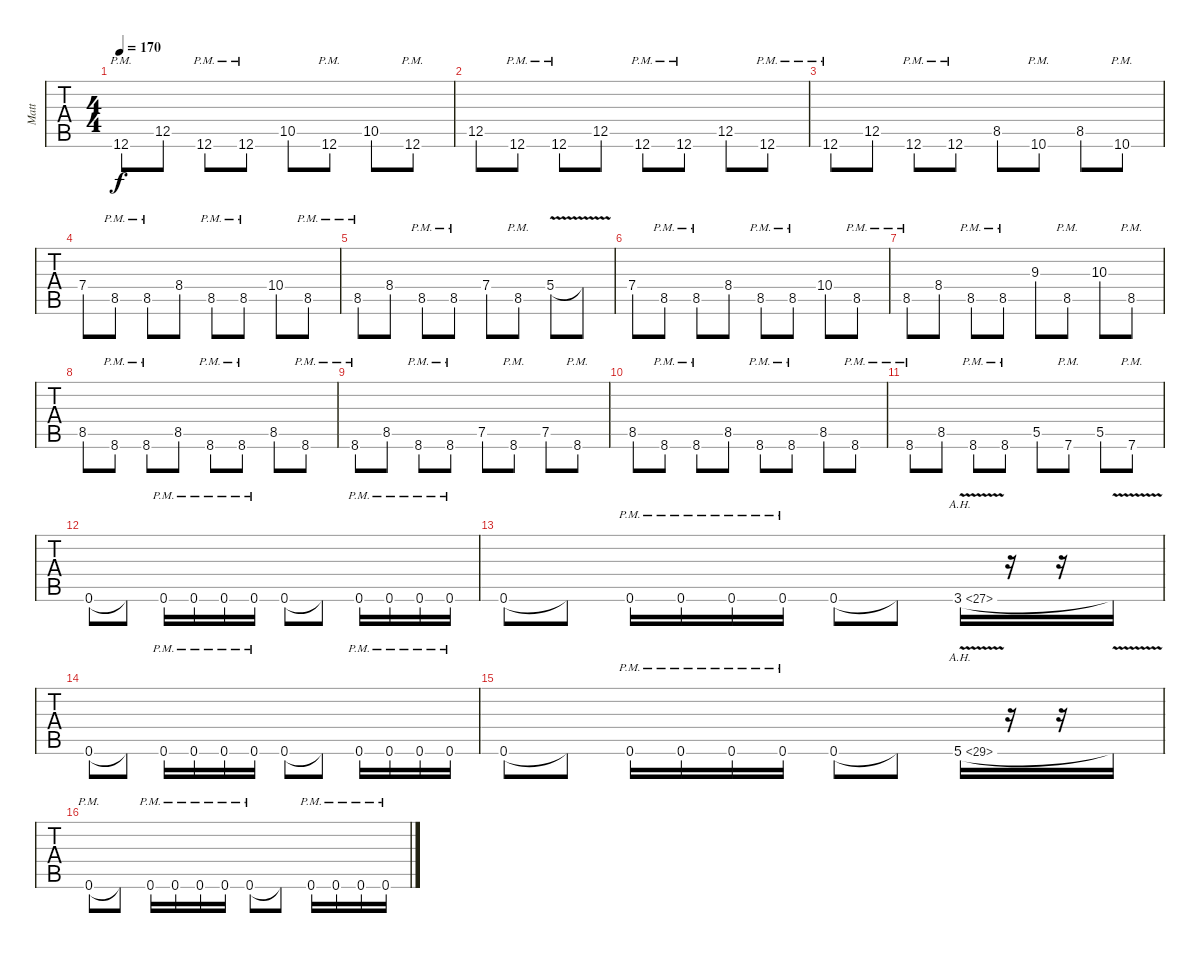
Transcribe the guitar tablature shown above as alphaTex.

\track ("Matt" "Matt") {instrument distortionguitar}
\staff {tabs}
\tuning (E4 B3 G3 D3 A2 D2) {hide}
\ts (4 4)
\tempo 170
\clef g2
\ks c
12.6{pm}.8{dy f} 12.5.8 12.6{pm}.8 12.6{pm}.8 10.5.8 12.6{pm}.8 10.5.8 12.6{pm}.8 |
12.5.8 12.6{pm}.8 12.6{pm}.8 12.5.8 12.6{pm}.8 12.6{pm}.8 12.5.8 12.6{pm}.8 |
12.6{pm}.8 12.5.8 12.6{pm}.8 12.6{pm}.8 8.5.8 10.6{pm}.8 8.5.8 10.6{pm}.8 |
7.4.8 8.5{pm}.8 8.5{pm}.8 8.4.8 8.5{pm}.8 8.5{pm}.8 10.4.8 8.5{pm}.8 |
8.5{pm}.8 8.4.8 8.5{pm}.8 8.5{pm}.8 7.4.8 8.5{pm}.8 5.4{v}.8 5.4{t}.8 |
7.4.8 8.5{pm}.8 8.5{pm}.8 8.4.8 8.5{pm}.8 8.5{pm}.8 10.4.8 8.5{pm}.8 |
8.5{pm}.8 8.4.8 8.5{pm}.8 8.5{pm}.8 9.3.8 8.5{pm}.8 10.3.8 8.5{pm}.8 |
8.5.8 8.6{pm}.8 8.6{pm}.8 8.5.8 8.6{pm}.8 8.6{pm}.8 8.5.8 8.6{pm}.8 |
8.6{pm}.8 8.5.8 8.6{pm}.8 8.6{pm}.8 7.5.8 8.6{pm}.8 7.5.8 8.6{pm}.8 |
8.5.8 8.6{pm}.8 8.6{pm}.8 8.5.8 8.6{pm}.8 8.6{pm}.8 8.5.8 8.6{pm}.8 |
8.6{pm}.8 8.5.8 8.6{pm}.8 8.6{pm}.8 5.5.8 7.6{pm}.8 5.5.8 7.6{pm}.8 |
0.6.8 0.6{t}.8 0.6{pm}.16 0.6{pm}.16 0.6{pm}.16 0.6{pm}.16 0.6.8 0.6{t}.8 0.6{pm}.16 0.6{pm}.16 0.6{pm}.16 0.6{pm}.16 |
0.6.8 0.6{t}.8 0.6{pm}.16 0.6{pm}.16 0.6{pm}.16 0.6{pm}.16 0.6.8 0.6{t}.8 3.6{ah 24 v}.16 r.16 r.16 3.6{t}.16 |
0.6.8 0.6{t}.8 0.6{pm}.16 0.6{pm}.16 0.6{pm}.16 0.6{pm}.16 0.6.8 0.6{t}.8 0.6{pm}.16 0.6{pm}.16 0.6{pm}.16 0.6{pm}.16 |
0.6.8 0.6{t}.8 0.6{pm}.16 0.6{pm}.16 0.6{pm}.16 0.6{pm}.16 0.6.8 0.6{t}.8 5.6{ah 24 v}.16 r.16 r.16 5.6{t}.16 |
0.6{pm}.8 0.6{t}.8 0.6{pm}.16 0.6{pm}.16 0.6{pm}.16 0.6{pm}.16 0.6{pm}.8 0.6{t}.8 0.6{pm}.16 0.6{pm}.16 0.6{pm}.16 0.6{pm}.16
